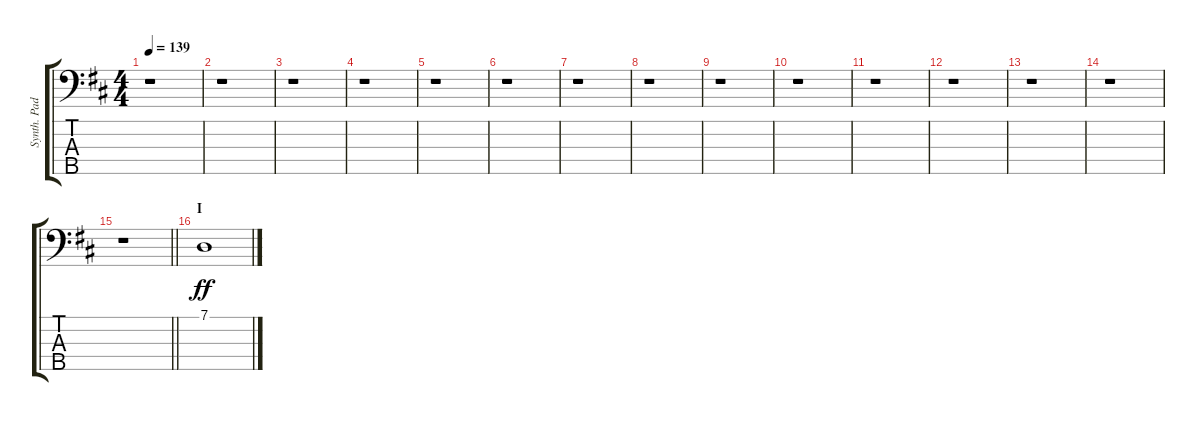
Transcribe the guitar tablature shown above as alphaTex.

\track ("Synth. Pad II" "Synth. Pad") {instrument pad2warm}
\staff {score tabs}
\tuning (G2 D2 A1 E1 B0) {hide}
\ts (4 4)
\tempo 139
\clef f4
\ks d
r.1{dy ff} |
r.1 |
r.1 |
r.1 |
r.1 |
r.1 |
r.1 |
r.1 |
r.1 |
r.1 |
r.1 |
r.1 |
r.1 |
r.1 |
\barLineRight lightlight
r.1 |
\section ("" "I")
7.1.1
